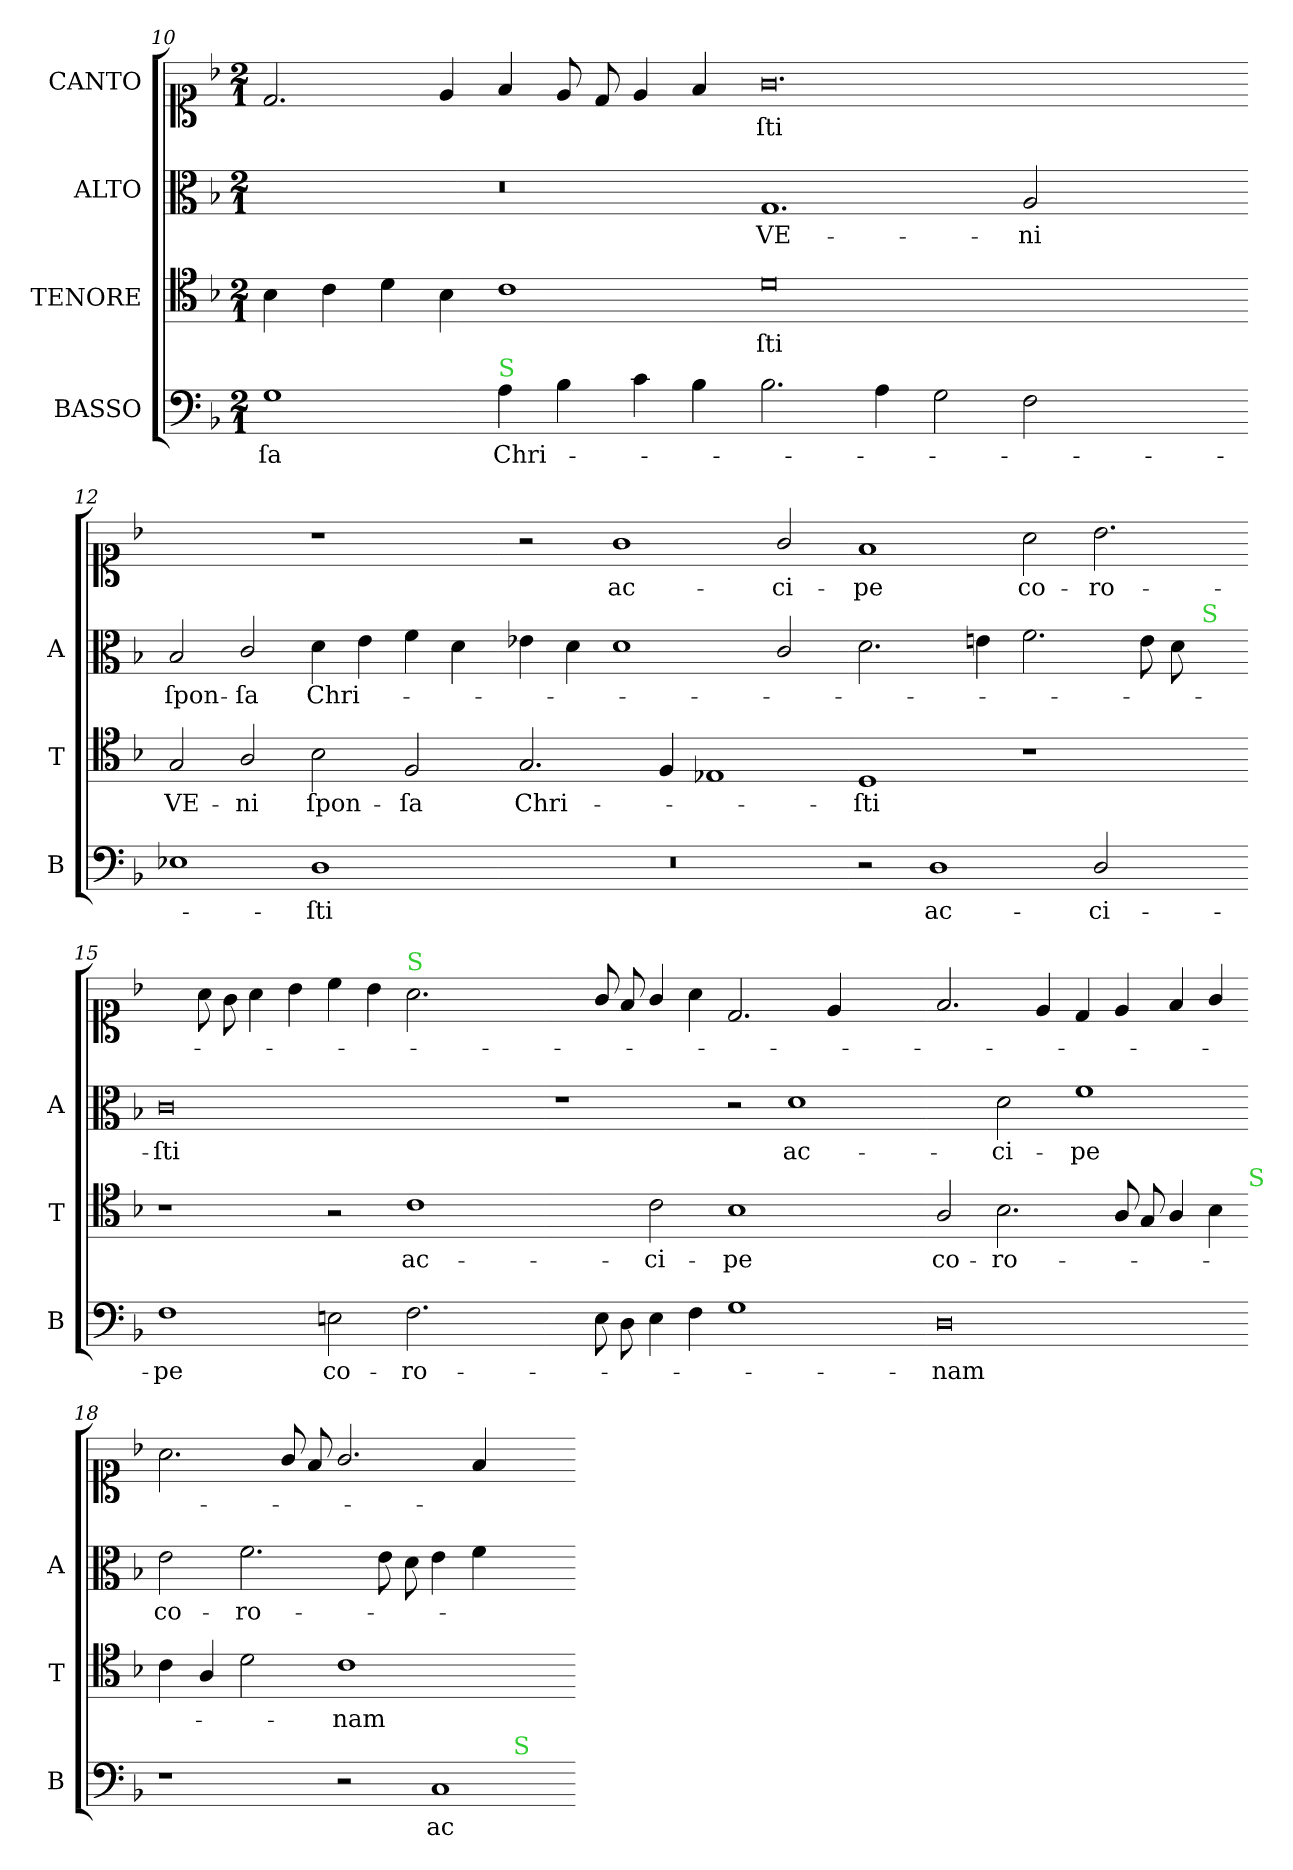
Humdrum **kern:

**kern	**text	**kern	**text	**kern	**text	**kern	**text
*part4	*part4	*part3	*part3	*part2	*part2	*part1	*part1
*staff4	*staff4	*staff3	*staff3	*staff2	*staff2	*staff1	*staff1
*I"BASSO	*	*I"TENORE	*	*I"ALTO	*	*I"CANTO	*
*I'B	*	*I'T	*	*I'A	*	*	*
*clefF4	*	*clefC4	*	*clefC3	*	*clefC1	*
*k[b-]	*	*k[b-]	*	*k[b-]	*	*k[b-]	*
*D:aeo	*	*D:aeo	*	*D:aeo	*	*D:aeo	*
*M2/1	*	*M2/1	*	*M2/1	*	*M2/1	*
=10	=10	=10	=10	=10	=10	=10	=10
!	!LO:LY:i	!	!	!	!	!	!
1G	-ſa	4B-\	.	0r	.	2.d/	.
.	.	4c\	.	.	.	.	.
.	.	4d\	.	.	.	.	.
.	.	4B-\	.	.	.	4e/	.
!LO:TX:a:color=limegreen:t=S	!	!	!	!	!	!	!
!	!LO:LY:i	!	!	!	!	!	!
4A\	Chri-	1c	.	.	.	4f/	.
4B-\	.	.	.	.	.	8e/	.
.	.	.	.	.	.	8d/	.
4c\	.	.	.	.	.	4e/	.
4B-\	.	.	.	.	.	4f/	.
=11-	=11-	=11-	=11-	=11-	=11-	=11-	=11-
!	!	!	!LO:LY:i	!	!LO:LY:i	!	!LO:LY:i
2.B-\	.	0d	-ſti	1.G	VE-	0.g	-ſti
4A\	.	.	.	.	.	.	.
2G\	.	.	.	.	.	.	.
!	!	!	!	!	!LO:LY:i	!	!
2F\	.	.	.	2A/	-ni	.	.
1ryy	.	1ryy	.	1ryy	.	.	.
=12-	=12-	=12-	=12-	=12-	=12-	=12-	=12-
!	!	!	!LO:LY:i	!	!LO:LY:i	!	!
1E-X	.	2G/	VE-	2B-/	ſpon-	1ryy	.
!	!	!	!LO:LY:i	!	!LO:LY:i	!	!
.	.	2A/	-ni	2c/	-ſa	.	.
!	!LO:LY:i	!	!LO:LY:i	!	!LO:LY:i	!	!
1D	-ſti	2B-\	ſpon-	4d\	Chri-	1r	.
.	.	.	.	4e\	.	.	.
!	!	!	!LO:LY:i	!	!	!	!
.	.	2F/	-ſa	4f\	.	.	.
.	.	.	.	4d\	.	.	.
=13-	=13-	=13-	=13-	=13-	=13-	=13-	=13-
!	!	!	!LO:LY:i	!	!	!	!
0r	.	2.G/	Chri-	4e-X\	.	2r	.
.	.	.	.	4d\	.	.	.
.	.	.	.	1d	.	1g	ac-
.	.	4F/	.	.	.	.	.
.	.	1E-X	.	.	.	.	.
.	.	.	.	2c/	.	2g/	-ci-
=14-	=14-	=14-	=14-	=14-	=14-	=14-	=14-
!	!	!	!LO:LY:i	!	!	!	!
2r	.	1D	-ſti	2.d\	.	1f	-pe
1D	ac-	.	.	.	.	.	.
.	.	.	.	4en\	.	.	.
.	.	1r	.	2.f\	.	2a\	co-
2D/	-ci-	.	.	.	.	2.b-\	-ro-
.	.	.	.	8e\	.	.	.
.	.	.	.	8d\	.	.	.
!	!	!	!	!LO:TX:a:color=limegreen:t=S	!	!	!
4ryy	.	4ryy	.	4ryy	.	.	.
=15-	=15-	=15-	=15-	=15-	=15-	=15-	=15-
!	!	!	!	!	!LO:LY:i	!	!
1F	-pe	1r	.	0c	-ſti	4ryy	.
.	.	.	.	.	.	8a\	.
.	.	.	.	.	.	8g\	.
.	.	.	.	.	.	4a\	.
.	.	.	.	.	.	4b-\	.
2En\	co-	2r	.	.	.	4cc\	.
.	.	.	.	.	.	4b-\	.
!	!	!	!	!	!	!LO:TX:a:color=limegreen:t=S	!
2.F\	-ro-	1c\	ac-	.	.	2.a\	.
.	.	.	.	2ryy	.	.	.
4ryy	.	.	.	.	.	4ryy	.
=16-	=16-	=16-	=16-	=16-	=16-	=16-	=16-
4ryy	.	2ryy	.	1r	.	4ryy	.
8E\	.	.	.	.	.	8g/	.
8D\	.	.	.	.	.	8f/	.
4E\	.	2c\	-ci-	.	.	4g/	.
4F\	.	.	.	.	.	4a\	.
1G	.	1B-	-pe	2r	.	2.d/	.
.	.	.	.	1d\	ac-	.	.
.	.	.	.	.	.	4e/	.
2ryy	.	2ryy	.	.	.	2ryy	.
=17-	=17-	=17-	=17-	=17-	=17-	=17-	=17-
0D	-nam	2A/	co-	2ryy	.	2.f/	.
.	.	2.B-\	-ro-	2d\	-ci-	.	.
.	.	.	.	.	.	4e/	.
.	.	.	.	1f	-pe	4d/	.
.	.	8A/	.	.	.	4e/	.
.	.	8G/	.	.	.	.	.
.	.	4A/	.	.	.	4f/	.
.	.	4B-\	.	.	.	4g/	.
!	!	!LO:TX:a:color=limegreen:t=S	!	!	!	!	!
=18-	=18-	=18-	=18-	=18-	=18-	=18-	=18-
*^	*	*	*	*	*	*	*
1r	0ryy	.	4c\	.	2e\	co-	2.a\	.
.	.	.	4A/	.	.	.	.	.
.	.	.	2d\	.	2.f\	-ro-	.	.
.	.	.	.	.	.	.	8g/	.
.	.	.	.	.	.	.	8f/	.
2r	.	.	1c	-nam	.	.	2.g/	.
.	.	.	.	.	8e\	.	.	.
.	.	.	.	.	8d\	.	.	.
!	!	!LO:LY:i	!	!	!	!	!	!
1C/	.	ac-	.	.	4e\	.	.	.
.	.	.	.	.	4f\	.	4f/	.
!	!LO:TX:a:color=limegreen:t=S	!	!	!	!	!	!	!
.	2ryy	.	2ryy	.	2ryy	.	2ryy	.
*v	*v	*	*	*	*	*	*	*
=-	=-	=-	=-	=-	=-	=-	=-
*-	*-	*-	*-	*-	*-	*-	*-
